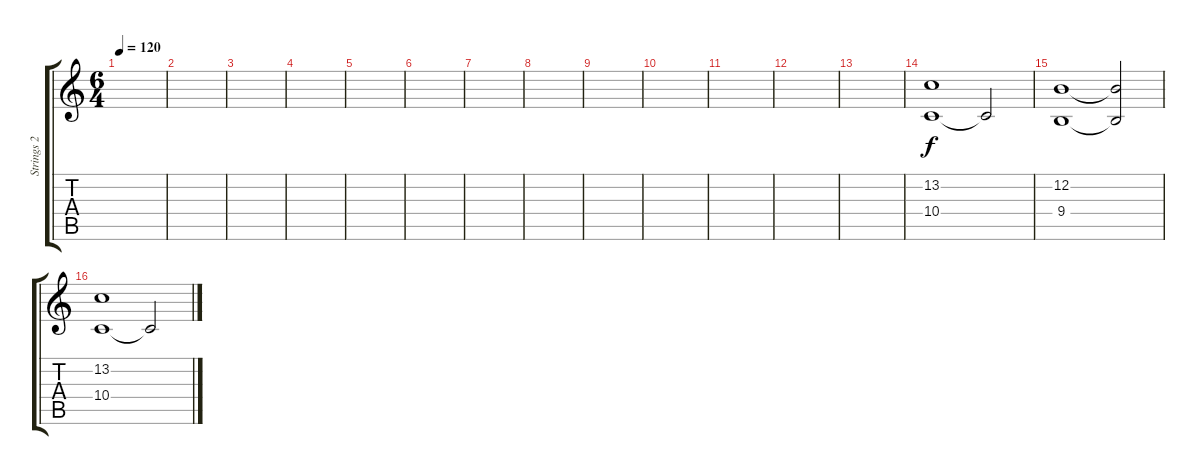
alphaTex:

\track ("Strings 2" "Strings 2") {instrument stringensemble1}
\staff {score tabs}
\tuning (E4 B3 G3 D3 A2 E2) {hide}
\ts (6 4)
\tempo 120
\clef g2
\ks c
|
|
|
|
|
|
|
|
|
|
|
|
|
(13.2 10.4).1 10.4{t}.2 |
(12.2 9.4).1 (12.2{t} 9.4{t}).2 |
(13.2 10.4).1 10.4{t}.2
